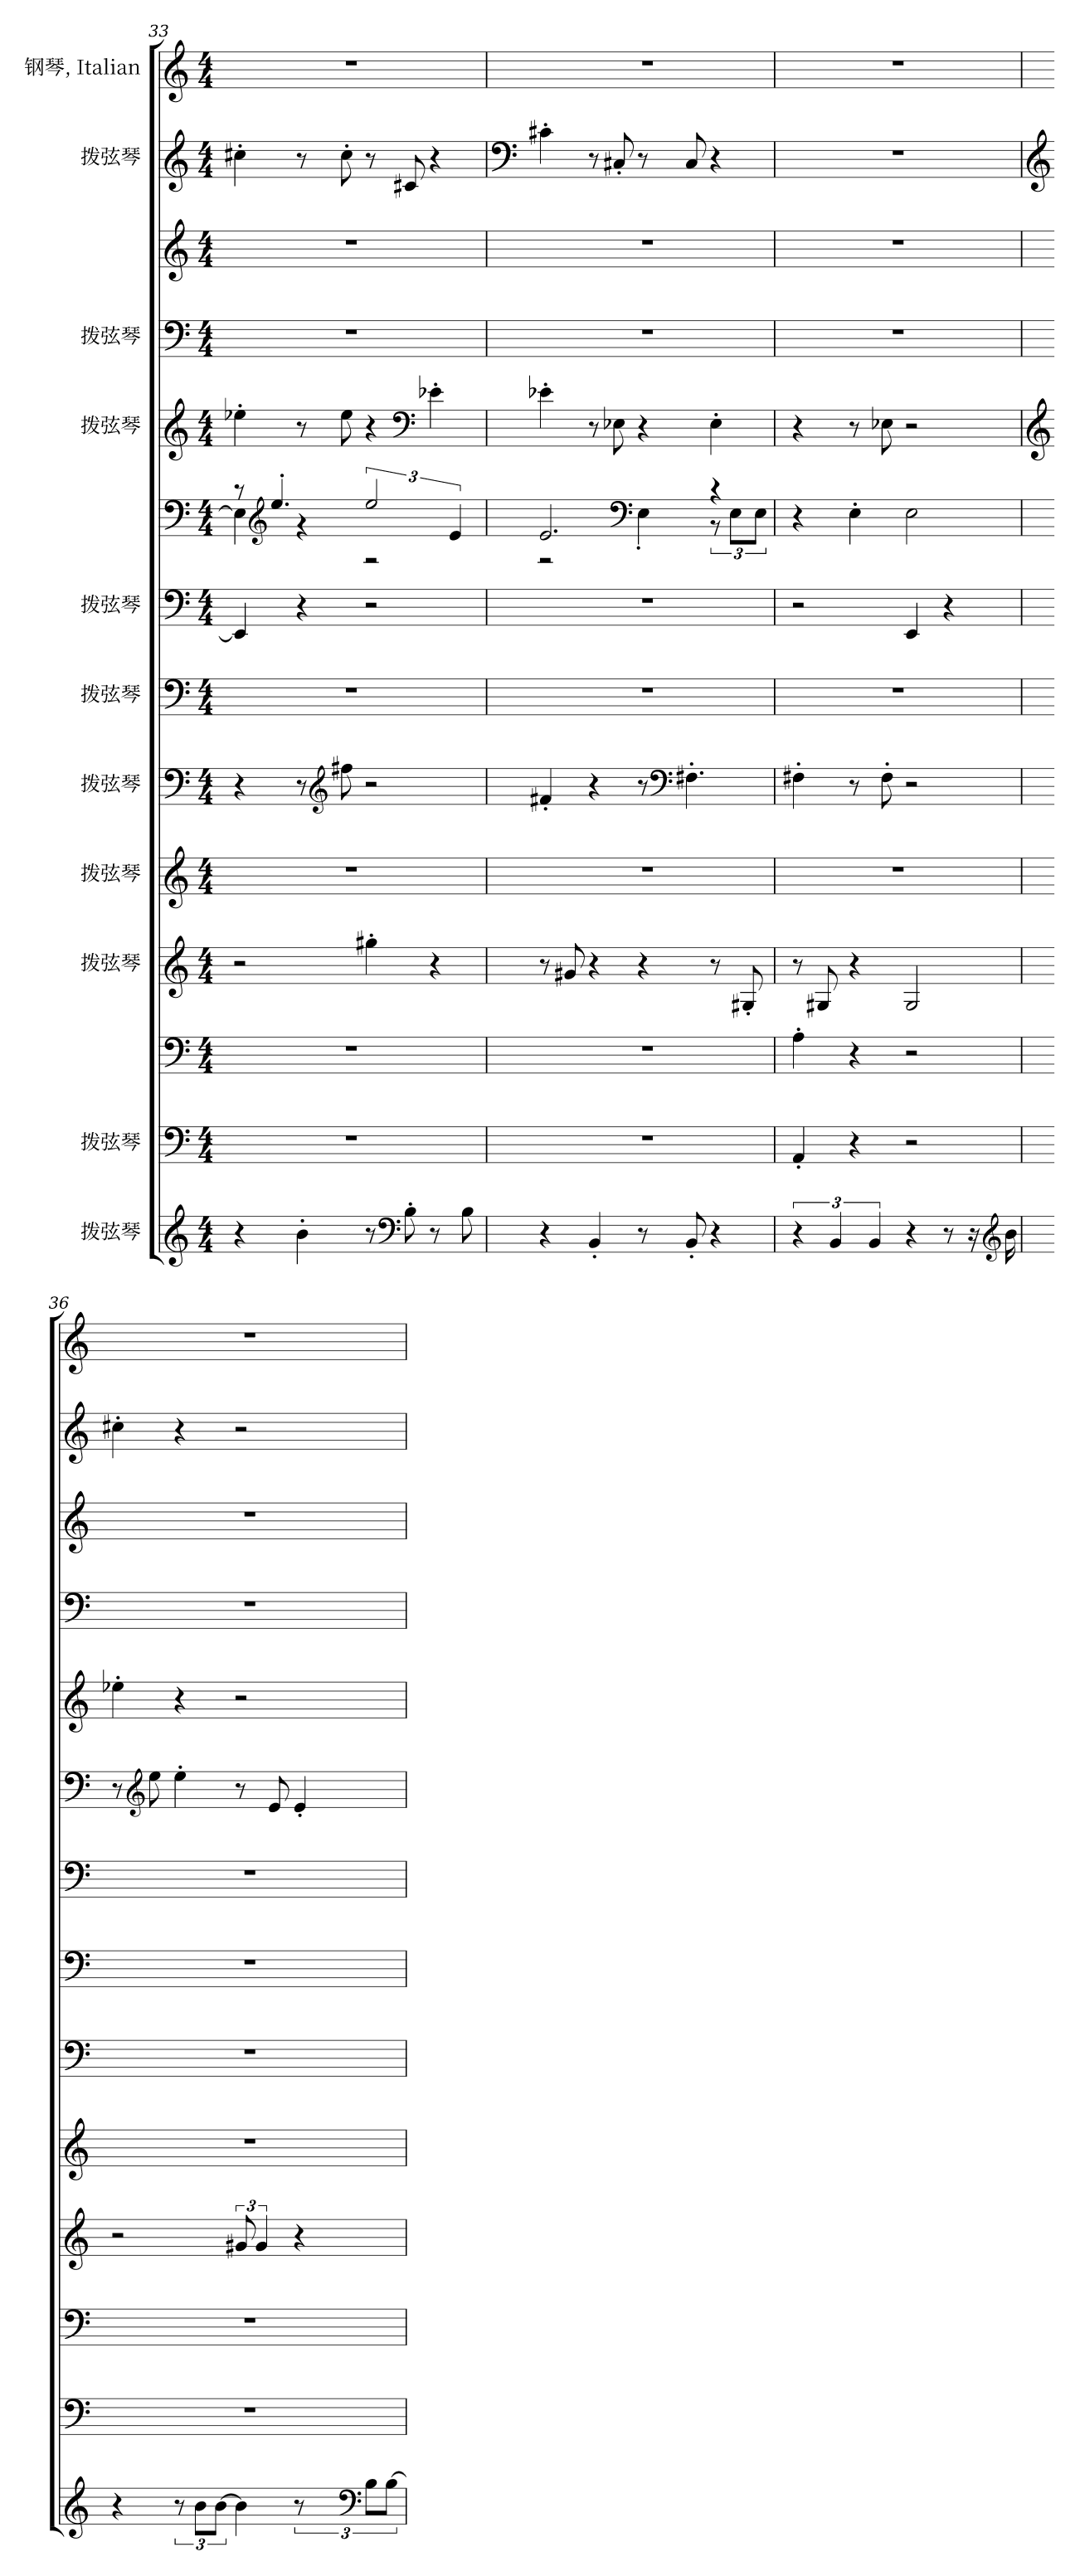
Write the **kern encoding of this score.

**kern	**kern	**kern	**kern	**kern	**kern	**kern	**kern	**kern	**kern	**kern	**kern	**kern	**kern
*part11	*part10	*part10	*part9	*part8	*part7	*part6	*part5	*part5	*part4	*part3	*part3	*part2	*part1
*staff14	*staff13	*staff12	*staff11	*staff10	*staff9	*staff8	*staff7	*staff6	*staff5	*staff4	*staff3	*staff2	*staff1
*I"拨弦琴	*I"拨弦琴	*	*I"拨弦琴	*I"拨弦琴	*I"拨弦琴	*I"拨弦琴	*I"拨弦琴	*	*I"拨弦琴	*I"拨弦琴	*	*I"拨弦琴	*I"钢琴, Italian
!!LO:PB:g=z
*clefG2	*clefF4	*clefF4	*clefG2	*clefG2	*clefF4	*clefF4	*clefF4	*clefF4	*clefG2	*clefF4	*clefG2	*clefG2	*clefG2
*k[]	*k[]	*k[]	*k[]	*k[]	*k[]	*k[]	*k[]	*k[]	*k[]	*k[]	*k[]	*k[]	*k[]
*M4/4	*M4/4	*M4/4	*M4/4	*M4/4	*M4/4	*M4/4	*M4/4	*M4/4	*M4/4	*M4/4	*M4/4	*M4/4	*M4/4
=33	=33	=33	=33	=33	=33	=33	=33	=33	=33	=33	=33	=33	=33
*	*	*	*	*	*	*	*	*^	*	*	*	*	*
4r	1r	1r	2r	1r	4r	1r	4EE/]	8r	4E\]	4ee-X'\	1r	1r	4cc#X'\	1r
*	*	*	*	*	*	*	*	*clefG2	*	*	*	*	*	*
.	.	.	.	.	.	.	.	4.ee'/	.	.	.	.	.	.
4b'\	.	.	.	.	8r	.	4r	.	4r	8r	.	.	8r	.
*	*	*	*	*	*clefG2	*	*	*	*	*	*	*	*	*
.	.	.	.	.	8ff#X\	.	.	.	.	8ee-\	.	.	8cc#'\	.
8r	.	.	4gg#X'\	.	2r	.	2r	3ee/	2r	4r	.	.	8r	.
*clefF4	*	*	*	*	*	*	*	*	*	*	*	*	*	*
8B'\	.	.	.	.	.	.	.	.	.	.	.	.	8c#X/	.
*	*	*	*	*	*	*	*	*	*	*clefF4	*	*	*	*
8r	.	.	4r	.	.	.	.	.	.	4e-X'\	.	.	4r	.
.	.	.	.	.	.	.	.	6e/	.	.	.	.	.	.
8B\	.	.	.	.	.	.	.	.	.	.	.	.	.	.
=34	=34	=34	=34	=34	=34	=34	=34	=34	=34	=34	=34	=34	=34	=34
*	*	*	*	*	*	*	*	*	*	*	*	*	*clefF4	*
4r	1r	1r	8r	1r	4f#X'/	1r	1r	2.e/	2r	4e-X'\	1r	1r	4c#X'\	1r
.	.	.	8g#X/	.	.	.	.	.	.	.	.	.	.	.
4BB'/	.	.	4r	.	4r	.	.	.	.	8r	.	.	8r	.
.	.	.	.	.	.	.	.	.	.	8E-X\	.	.	8C#X'/	.
*	*	*	*	*	*	*	*	*clefF4	*	*	*	*	*	*
8r	.	.	4r	.	8r	.	.	.	4E'\	4r	.	.	8r	.
*	*	*	*	*	*clefF4	*	*	*	*	*	*	*	*	*
8BB'/	.	.	.	.	4.F#X'\	.	.	.	.	.	.	.	8C#/	.
4r	.	.	8r	.	.	.	.	4r	12r	4E-'\	.	.	4r	.
.	.	.	.	.	.	.	.	.	12E\L	.	.	.	.	.
.	.	.	8G#X'/	.	.	.	.	.	.	.	.	.	.	.
.	.	.	.	.	.	.	.	.	12E\J	.	.	.	.	.
*	*	*	*	*	*	*	*	*v	*v	*	*	*	*	*
!!LO:PB:g=z
=35	=35	=35	=35	=35	=35	=35	=35	=35	=35	=35	=35	=35	=35
6r	4AA'/	4A'\	8r	1r	4F#X'\	1r	2r	4r	4r	1r	1r	1r	1r
.	.	.	8G#X/	.	.	.	.	.	.	.	.	.	.
6BB/	.	.	.	.	.	.	.	.	.	.	.	.	.
.	4r	4r	4r	.	8r	.	.	4E'\	8r	.	.	.	.
6BB/	.	.	.	.	.	.	.	.	.	.	.	.	.
.	.	.	.	.	8F#'\	.	.	.	8E-X\	.	.	.	.
4r	2r	2r	2G#/	.	2r	.	4EE/	2E\	2r	.	.	.	.
8r	.	.	.	.	.	.	4r	.	.	.	.	.	.
16r	.	.	.	.	.	.	.	.	.	.	.	.	.
*clefG2	*	*	*	*	*	*	*	*	*	*	*	*	*
16b\	.	.	.	.	.	.	.	.	.	.	.	.	.
=36	=36	=36	=36	=36	=36	=36	=36	=36	=36	=36	=36	=36	=36
*	*	*	*	*	*	*	*	*	*clefG2	*	*	*clefG2	*
4r	1r	1r	2r	1r	1r	1r	1r	8r	4ee-X'\	1r	1r	4cc#X'\	1r
*	*	*	*	*	*	*	*	*clefG2	*	*	*	*	*
.	.	.	.	.	.	.	.	8ee\	.	.	.	.	.
12r	.	.	.	.	.	.	.	4ee'\	4r	.	.	4r	.
12b\L	.	.	.	.	.	.	.	.	.	.	.	.	.
[12b\J	.	.	.	.	.	.	.	.	.	.	.	.	.
4b\]	.	.	12g#X/	.	.	.	.	8r	2r	.	.	2r	.
.	.	.	6g#/	.	.	.	.	.	.	.	.	.	.
.	.	.	.	.	.	.	.	8e/	.	.	.	.	.
12r	.	.	4r	.	.	.	.	4e'/	.	.	.	.	.
*clefF4	*	*	*	*	*	*	*	*	*	*	*	*	*
12B\L	.	.	.	.	.	.	.	.	.	.	.	.	.
[12B\J	.	.	.	.	.	.	.	.	.	.	.	.	.
=	=	=	=	=	=	=	=	=	=	=	=	=	=
*-	*-	*-	*-	*-	*-	*-	*-	*-	*-	*-	*-	*-	*-
